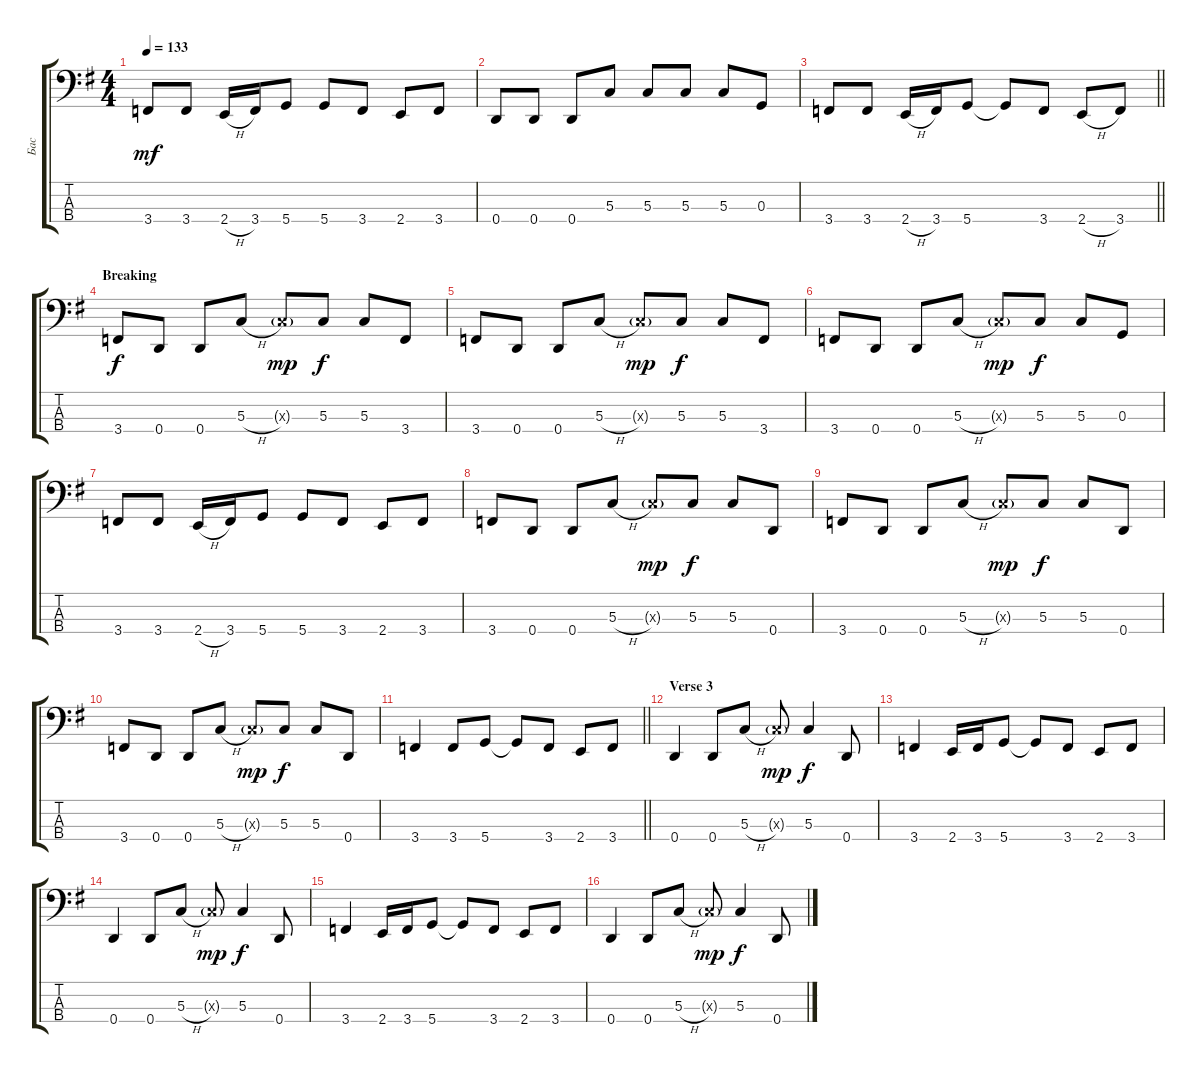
\track ("Бас" "Бас") {instrument electricbassfinger}
\staff {score tabs}
\tuning (F2 C2 G1 D1) {hide}
\ts (4 4)
\tempo 133
\clef f4
\ks eminor
3.4.8{dy mf} 3.4.8 2.4{h}.16 3.4.16 5.4.8 5.4.8 3.4.8 2.4.8 3.4.8 |
0.4.8 0.4.8 0.4.8 5.3.8 5.3.8 5.3.8 5.3.8 0.3.8 |
\barLineRight lightlight
3.4.8 3.4.8 2.4{h}.16 3.4.16 5.4.8 5.4{t}.8 3.4.8 2.4{h}.8 3.4.8 |
\section ("" "Breaking")
3.4.8{dy f} 0.4.8 0.4.8 5.3{h}.8 5.3{g x}.8{dy mp} 5.3.8{dy f} 5.3.8 3.4.8 |
3.4.8 0.4.8 0.4.8 5.3{h}.8 5.3{g x}.8{dy mp} 5.3.8{dy f} 5.3.8 3.4.8 |
3.4.8 0.4.8 0.4.8 5.3{h}.8 5.3{g x}.8{dy mp} 5.3.8{dy f} 5.3.8 0.3.8 |
3.4.8 3.4.8 2.4{h}.16 3.4.16 5.4.8 5.4.8 3.4.8 2.4.8 3.4.8 |
3.4.8 0.4.8 0.4.8 5.3{h}.8 5.3{g x}.8{dy mp} 5.3.8{dy f} 5.3.8 0.4.8 |
3.4.8 0.4.8 0.4.8 5.3{h}.8 5.3{g x}.8{dy mp} 5.3.8{dy f} 5.3.8 0.4.8 |
3.4.8 0.4.8 0.4.8 5.3{h}.8 5.3{g x}.8{dy mp} 5.3.8{dy f} 5.3.8 0.4.8 |
\barLineRight lightlight
3.4.4 3.4.8 5.4.8 5.4{t}.8 3.4.8 2.4.8 3.4.8 |
\section ("" "Verse 3")
0.4.4 0.4.8 5.3{h}.8 5.3{g x}.8{dy mp} 5.3.4{dy f} 0.4.8 |
3.4.4 2.4.16 3.4.16 5.4.8 5.4{t}.8 3.4.8 2.4.8 3.4.8 |
0.4.4 0.4.8 5.3{h}.8 5.3{g x}.8{dy mp} 5.3.4{dy f} 0.4.8 |
3.4.4 2.4.16 3.4.16 5.4.8 5.4{t}.8 3.4.8 2.4.8 3.4.8 |
0.4.4 0.4.8 5.3{h}.8 5.3{g x}.8{dy mp} 5.3.4{dy f} 0.4.8
